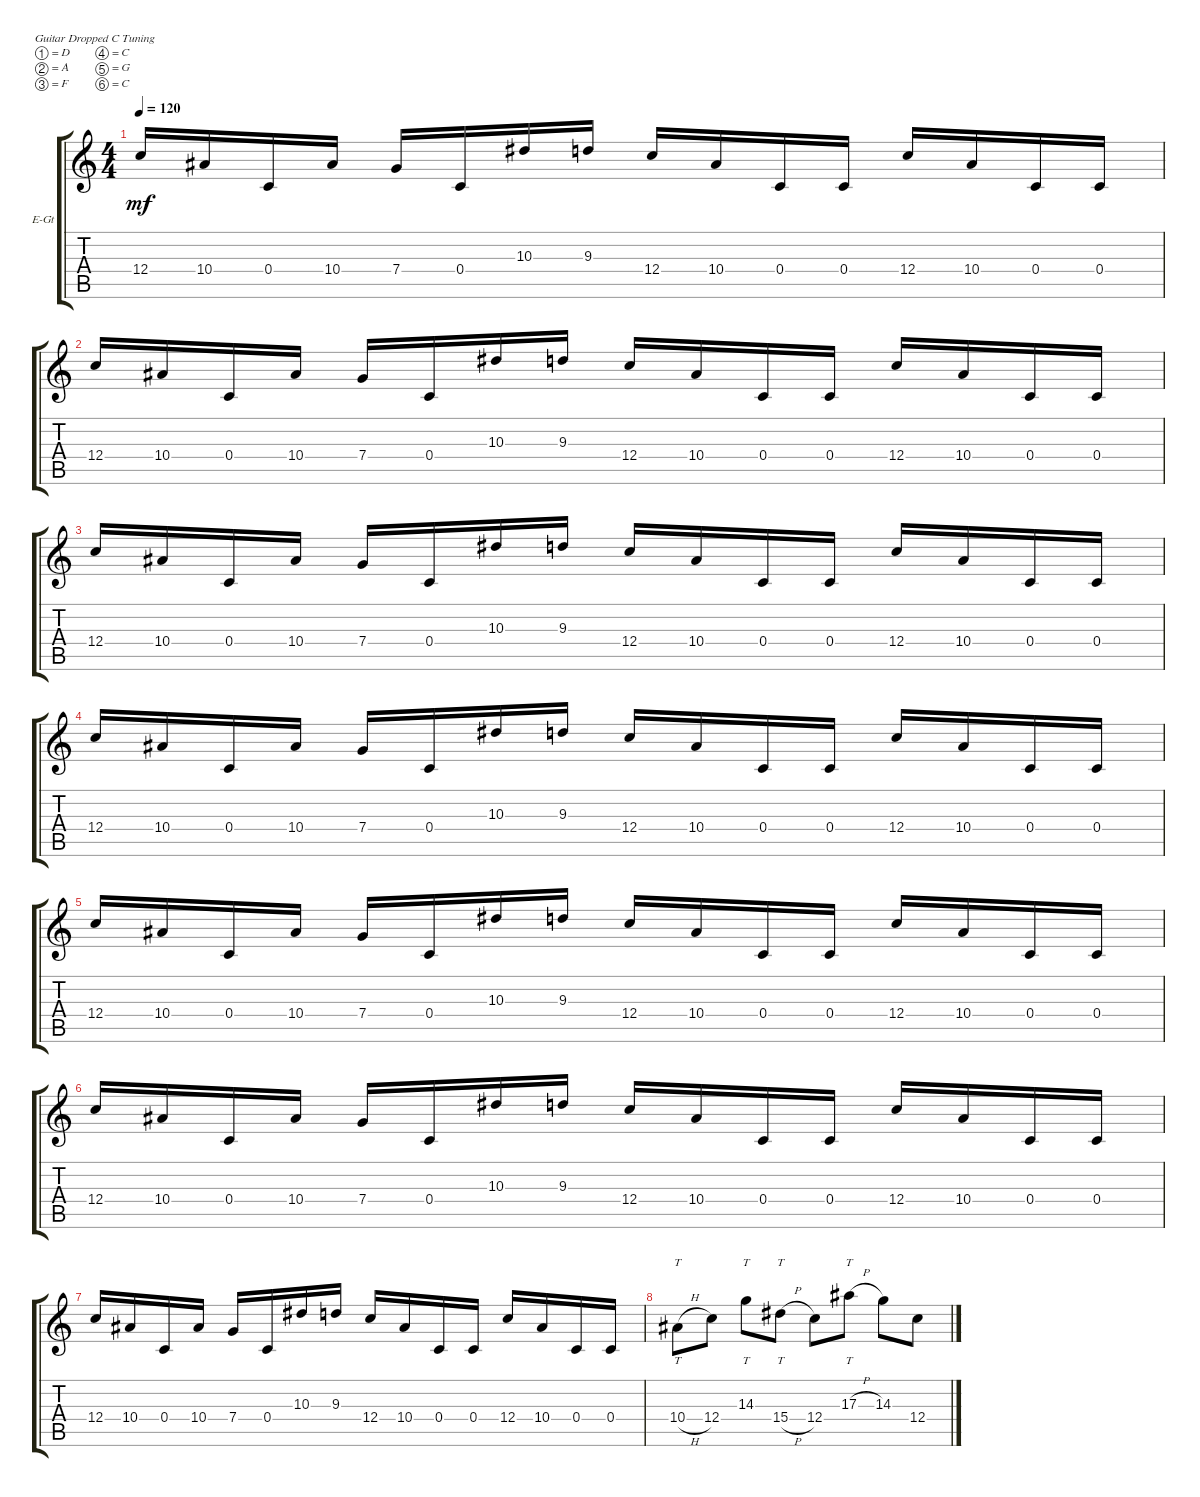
\defaultSystemsLayout 4
\bracketExtendMode groupsimilarinstruments
\firstSystemTrackNameOrientation horizontal
\otherSystemsTrackNameOrientation horizontal
\track ("Guitar_Master" "E-Gt") {instrument distortionguitar}
\staff {score tabs}
\tuning (D4 A3 F3 C3 G2 C2)
\ts (4 4)
\tempo 120
\clef g2
\ks c
12.4.16{dy mf} 10.4.16 0.4.16 10.4.16 7.4.16 0.4.16 10.3.16 9.3.16 12.4.16 10.4.16 0.4.16 0.4.16 12.4.16 10.4.16 0.4.16 0.4.16 |
12.4.16 10.4.16 0.4.16 10.4.16 7.4.16 0.4.16 10.3.16 9.3.16 12.4.16 10.4.16 0.4.16 0.4.16 12.4.16 10.4.16 0.4.16 0.4.16 |
12.4.16 10.4.16 0.4.16 10.4.16 7.4.16 0.4.16 10.3.16 9.3.16 12.4.16 10.4.16 0.4.16 0.4.16 12.4.16 10.4.16 0.4.16 0.4.16 |
12.4.16 10.4.16 0.4.16 10.4.16 7.4.16 0.4.16 10.3.16 9.3.16 12.4.16 10.4.16 0.4.16 0.4.16 12.4.16 10.4.16 0.4.16 0.4.16 |
12.4.16 10.4.16 0.4.16 10.4.16 7.4.16 0.4.16 10.3.16 9.3.16 12.4.16 10.4.16 0.4.16 0.4.16 12.4.16 10.4.16 0.4.16 0.4.16 |
12.4.16 10.4.16 0.4.16 10.4.16 7.4.16 0.4.16 10.3.16 9.3.16 12.4.16 10.4.16 0.4.16 0.4.16 12.4.16 10.4.16 0.4.16 0.4.16 |
12.4.16 10.4.16 0.4.16 10.4.16 7.4.16 0.4.16 10.3.16 9.3.16 12.4.16 10.4.16 0.4.16 0.4.16 12.4.16 10.4.16 0.4.16 0.4.16 |
10.4{h}.8{tt} 12.4.8 14.3.8{tt} 15.4{h}.8{tt} 12.4.8 17.3{h}.8{tt} 14.3.8 12.4{h}.8
